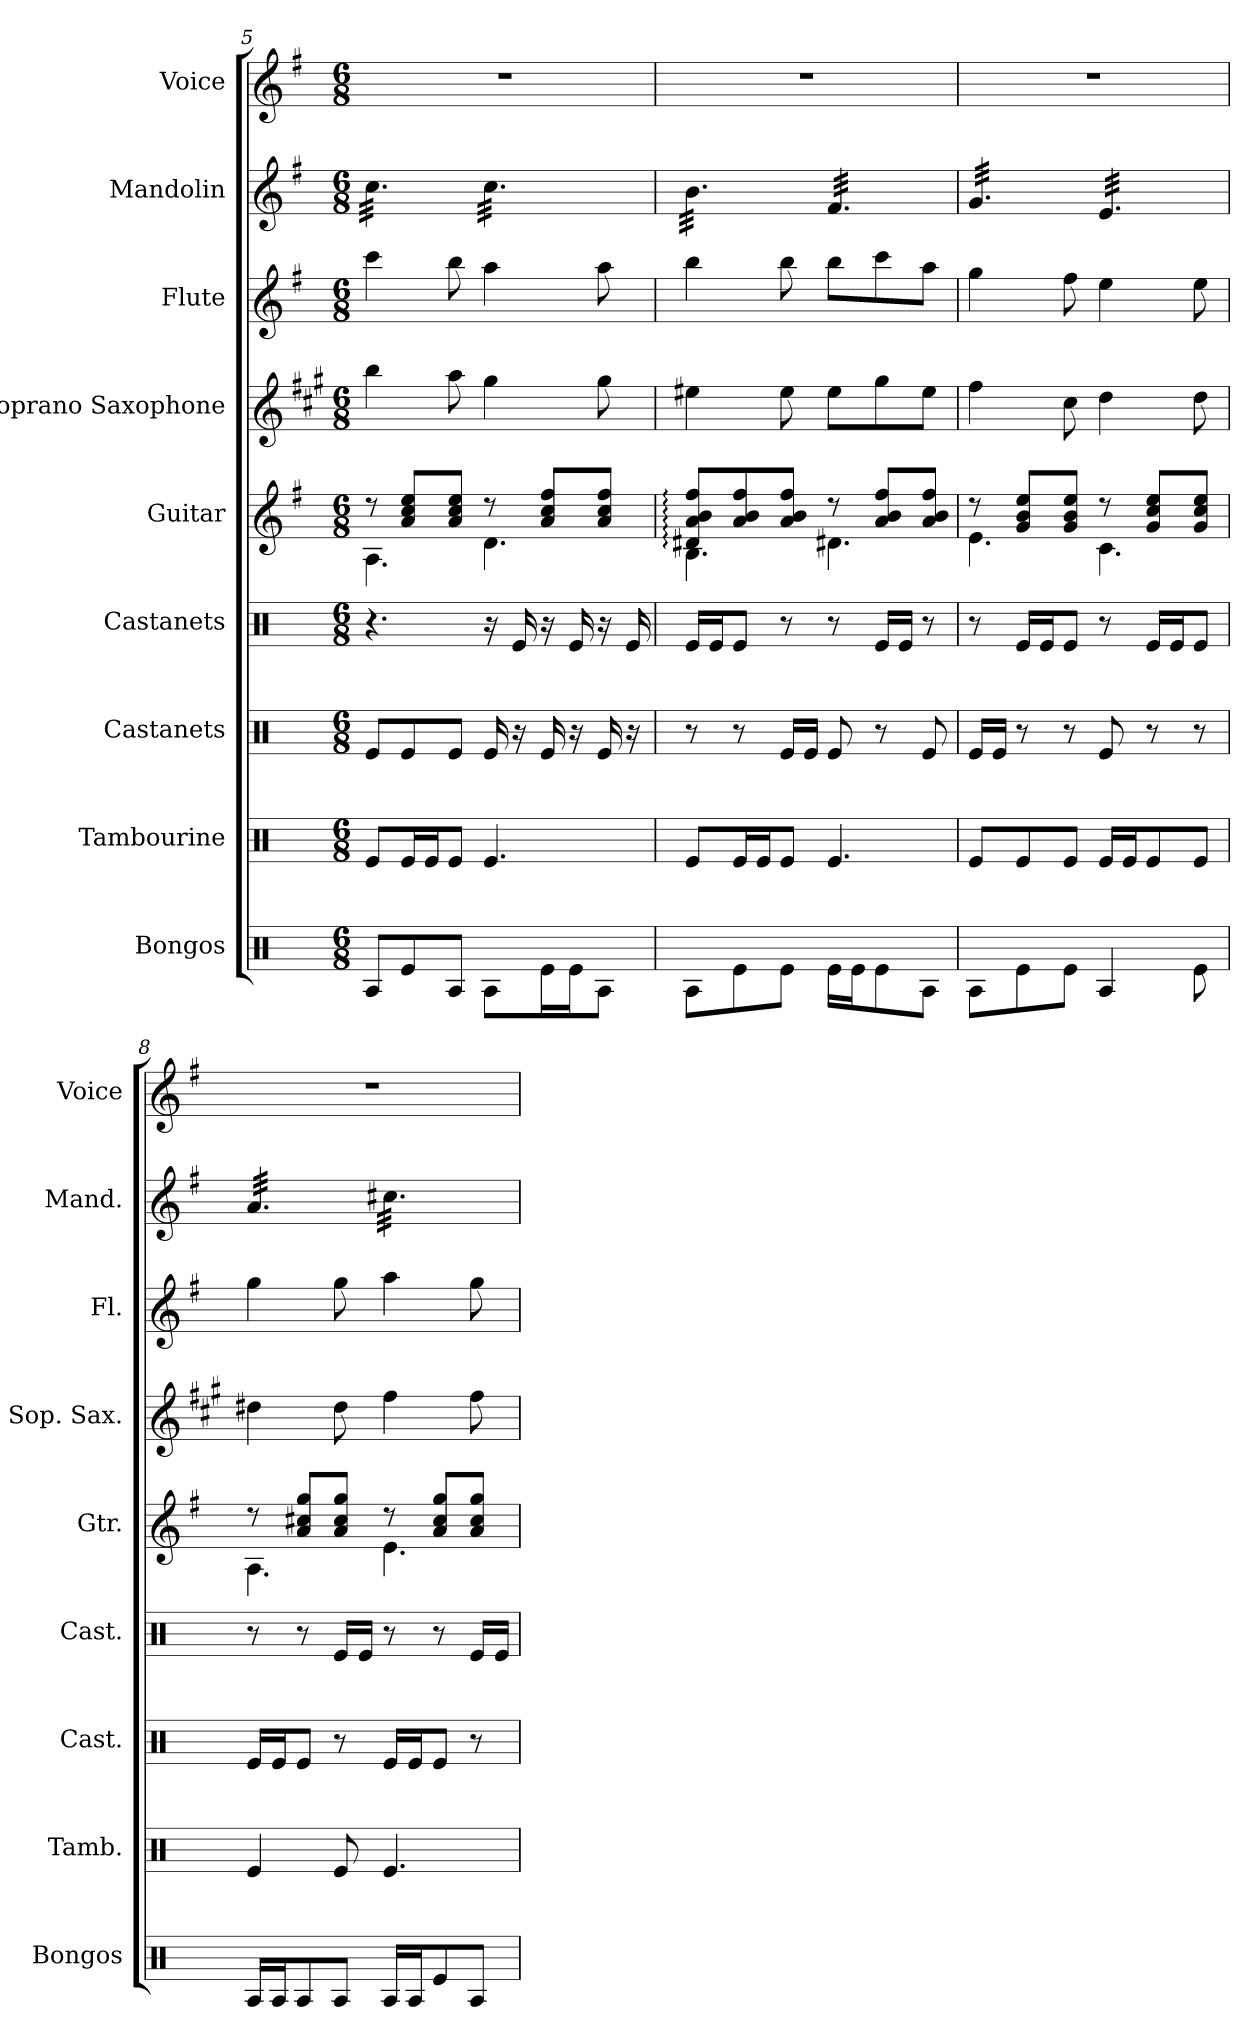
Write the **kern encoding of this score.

**kern	**kern	**kern	**kern	**kern	**kern	**kern	**kern	**kern
*part9	*part8	*part7	*part6	*part5	*part4	*part3	*part2	*part1
*staff9	*staff8	*staff7	*staff6	*staff5	*staff4	*staff3	*staff2	*staff1
*I"Bongos	*I"Tambourine	*I"Castanets	*I"Castanets	*I"Guitar	*I"Soprano Saxophone	*I"Flute	*I"Mandolin	*I"Voice
*I'Bongos	*I'Tamb.	*I'Cast.	*I'Cast.	*I'Gtr.	*I'Sop. Sax.	*I'Fl.	*I'Mand.	*I'Voice
*clefX	*clefX	*clefX	*clefX	*clefG2	*clefG2	*clefG2	*clefG2	*clefG2
*	*	*	*	*ITrd7c12	*ITrd1c2	*	*	*
*k[]	*k[]	*k[]	*k[]	*k[f#]	*k[f#]	*k[f#]	*k[f#]	*k[f#]
*C:	*C:	*C:	*C:	*G:	*G:	*G:	*G:	*G:
*M6/8	*M6/8	*M6/8	*M6/8	*M6/8	*M6/8	*M6/8	*M6/8	*M6/8
=5	=5	=5	=5	=5	=5	=5	=5	=5
*	*	*	*	*^	*	*	*	*
!	!	!	!	!	!	!	!	!	!LO:N:vis=1
*	*	*	*	*	*	*	*	*tremolo	*
8RAi/L	8Rei/L	8Rei/L	4.r	8r	4.AAi\	4aai\	4ccci\	32cci\LLL	2.r
.	.	.	.	.	.	.	.	32cci\	.
.	.	.	.	.	.	.	.	32cci\	.
.	.	.	.	.	.	.	.	32cci\	.
8Rei/	16Rei/L	8Rei/	.	8Ai/ 8ci 8eiL	.	.	.	32cci\	.
.	.	.	.	.	.	.	.	32cci\	.
.	16Rei/J	.	.	.	.	.	.	32cci\	.
.	.	.	.	.	.	.	.	32cci\	.
8RAi/J	8Rei/J	8Rei/J	.	8Ai/ 8ci 8eiJ	.	8ggi\	8bbi\	32cci\	.
.	.	.	.	.	.	.	.	32cci\	.
.	.	.	.	.	.	.	.	32cci\	.
.	.	.	.	.	.	.	.	32cci\JJJ	.
8RAi\L	4.Rei/	16Rei/	16r	8r	4.Di\	4ff#i\	4aai\	32cci\LLL	.
.	.	.	.	.	.	.	.	32cci\	.
.	.	16r	16Rei/	.	.	.	.	32cci\	.
.	.	.	.	.	.	.	.	32cci\	.
16Rei\L	.	16Rei/	16r	8Ai/ 8ci 8f#iL	.	.	.	32cci\	.
.	.	.	.	.	.	.	.	32cci\	.
16Rei\J	.	16r	16Rei/	.	.	.	.	32cci\	.
.	.	.	.	.	.	.	.	32cci\	.
8RAi\J	.	16Rei/	16r	8Ai/ 8ci 8f#iJ	.	8ff#i\	8aai\	32cci\	.
.	.	.	.	.	.	.	.	32cci\	.
.	.	16r	16Rei/	.	.	.	.	32cci\	.
.	.	.	.	.	.	.	.	32cci\JJJ	.
=6	=6	=6	=6	=6	=6	=6	=6	=6	=6
!	!	!	!	!	!	!	!	!	!LO:N:vis=1
8RAi\L	8Rei/L	8r	16Rei/LL	8D#Xi/: 8Ai: 8Bi: 8f#i:L	4.BBi\	4dd#Xi\	4bbi\	32bi\LLL	2.r
.	.	.	.	.	.	.	.	32bi\	.
.	.	.	16Rei/J	.	.	.	.	32bi\	.
.	.	.	.	.	.	.	.	32bi\	.
8Rei\	16Rei/L	8r	8Rei/J	8Ai/ 8Bi 8f#i	.	.	.	32bi\	.
.	.	.	.	.	.	.	.	32bi\	.
.	16Rei/J	.	.	.	.	.	.	32bi\	.
.	.	.	.	.	.	.	.	32bi\	.
8Rei\J	8Rei/J	16Rei/LL	8r	8Ai/ 8Bi 8f#iJ	.	8dd#i\	8bbi\	32bi\	.
.	.	.	.	.	.	.	.	32bi\	.
.	.	16Rei/JJ	.	.	.	.	.	32bi\	.
.	.	.	.	.	.	.	.	32bi\JJJ	.
16Rei\LL	4.Rei/	8Rei/	8r	8r	4.D#Xi\	8dd#i\L	8bbi\L	32f#i/LLL	.
.	.	.	.	.	.	.	.	32f#i/	.
16Rei\J	.	.	.	.	.	.	.	32f#i/	.
.	.	.	.	.	.	.	.	32f#i/	.
8Rei\	.	8r	16Rei/LL	8Ai/ 8Bi 8f#iL	.	8ff#i\	8ccci\	32f#i/	.
.	.	.	.	.	.	.	.	32f#i/	.
.	.	.	16Rei/JJ	.	.	.	.	32f#i/	.
.	.	.	.	.	.	.	.	32f#i/	.
8RAi\J	.	8Rei/	8r	8Ai/ 8Bi 8f#iJ	.	8dd#i\J	8aai\J	32f#i/	.
.	.	.	.	.	.	.	.	32f#i/	.
.	.	.	.	.	.	.	.	32f#i/	.
.	.	.	.	.	.	.	.	32f#i/JJJ	.
!!LO:LB:g=z
=7	=7	=7	=7	=7	=7	=7	=7	=7	=7
!	!	!	!	!	!	!	!	!	!LO:N:vis=1
8RAi\L	8Rei/L	16Rei/LL	8r	8r	4.Ei\	4eei\	4ggi\	32gi/LLL	2.r
.	.	.	.	.	.	.	.	32gi/	.
.	.	16Rei/JJ	.	.	.	.	.	32gi/	.
.	.	.	.	.	.	.	.	32gi/	.
8Rei\	8Rei/	8r	16Rei/LL	8Gi/ 8Bi 8eiL	.	.	.	32gi/	.
.	.	.	.	.	.	.	.	32gi/	.
.	.	.	16Rei/J	.	.	.	.	32gi/	.
.	.	.	.	.	.	.	.	32gi/	.
8Rei\J	8Rei/J	8r	8Rei/J	8Gi/ 8Bi 8eiJ	.	8bi\	8ff#i\	32gi/	.
.	.	.	.	.	.	.	.	32gi/	.
.	.	.	.	.	.	.	.	32gi/	.
.	.	.	.	.	.	.	.	32gi/JJJ	.
4RAi/	16Rei/LL	8Rei/	8r	8r	4.Ci\	4cci\	4eei\	32ei/LLL	.
.	.	.	.	.	.	.	.	32ei/	.
.	16Rei/J	.	.	.	.	.	.	32ei/	.
.	.	.	.	.	.	.	.	32ei/	.
.	8Rei/	8r	16Rei/LL	8Gi/ 8ci 8eiL	.	.	.	32ei/	.
.	.	.	.	.	.	.	.	32ei/	.
.	.	.	16Rei/J	.	.	.	.	32ei/	.
.	.	.	.	.	.	.	.	32ei/	.
8Rei\	8Rei/J	8r	8Rei/J	8Gi/ 8ci 8eiJ	.	8cci\	8eei\	32ei/	.
.	.	.	.	.	.	.	.	32ei/	.
.	.	.	.	.	.	.	.	32ei/	.
.	.	.	.	.	.	.	.	32ei/JJJ	.
=8	=8	=8	=8	=8	=8	=8	=8	=8	=8
!	!	!	!	!	!	!	!	!	!LO:N:vis=1
16RAi/LL	4Rei/	16Rei/LL	8r	8r	4.AAi\	4cc#Xi\	4ggi\	32ai/LLL	2.r
.	.	.	.	.	.	.	.	32ai/	.
16RAi/J	.	16Rei/J	.	.	.	.	.	32ai/	.
.	.	.	.	.	.	.	.	32ai/	.
8RAi/	.	8Rei/J	8r	8Ai/ 8c#Xi 8giL	.	.	.	32ai/	.
.	.	.	.	.	.	.	.	32ai/	.
.	.	.	.	.	.	.	.	32ai/	.
.	.	.	.	.	.	.	.	32ai/	.
8RAi/J	8Rei/	8r	16Rei/LL	8Ai/ 8c#i 8giJ	.	8cc#i\	8ggi\	32ai/	.
.	.	.	.	.	.	.	.	32ai/	.
.	.	.	16Rei/JJ	.	.	.	.	32ai/	.
.	.	.	.	.	.	.	.	32ai/JJJ	.
16RAi/LL	4.Rei/	16Rei/LL	8r	8r	4.Ei\	4eei\	4aai\	32cc#Xi\LLL	.
.	.	.	.	.	.	.	.	32cc#Xi\	.
16RAi/J	.	16Rei/J	.	.	.	.	.	32cc#Xi\	.
.	.	.	.	.	.	.	.	32cc#Xi\	.
8Rei/	.	8Rei/J	8r	8Ai/ 8c#i 8giL	.	.	.	32cc#Xi\	.
.	.	.	.	.	.	.	.	32cc#Xi\	.
.	.	.	.	.	.	.	.	32cc#Xi\	.
.	.	.	.	.	.	.	.	32cc#Xi\	.
8RAi/J	.	8r	16Rei/LL	8Ai/ 8c#i 8giJ	.	8eei\	8ggi\	32cc#Xi\	.
.	.	.	.	.	.	.	.	32cc#Xi\	.
.	.	.	16Rei/JJ	.	.	.	.	32cc#Xi\	.
.	.	.	.	.	.	.	.	32cc#Xi\JJJ	.
*	*	*	*	*	*	*	*	*Xtremolo	*
*	*	*	*	*v	*v	*	*	*	*
=	=	=	=	=	=	=	=	=
*-	*-	*-	*-	*-	*-	*-	*-	*-
